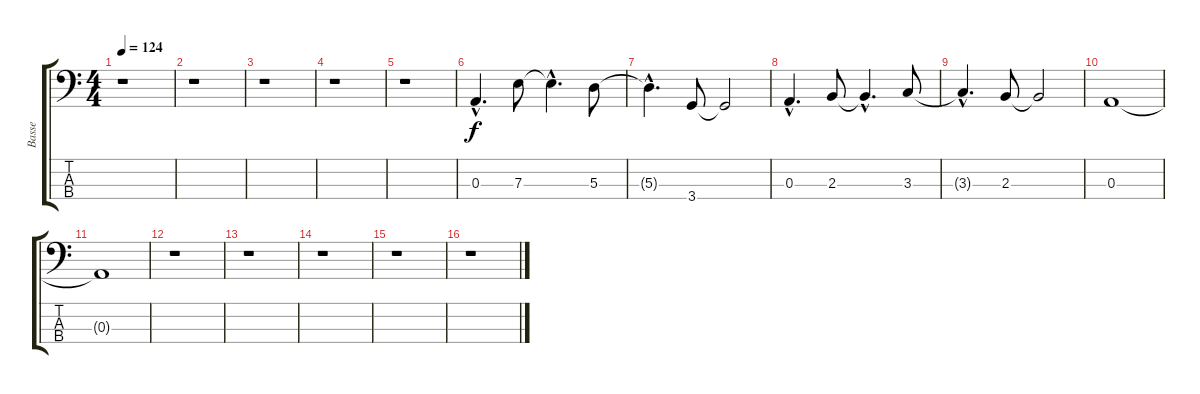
\track ("Basse" "Basse") {instrument electricbassfinger}
\staff {score tabs}
\tuning (G2 D2 A1 E1) {hide}
\ts (4 4)
\tempo 124
\clef f4
\ks c
r.1{dy f} |
r.1 |
r.1 |
r.1 |
r.1 |
0.3{hac}.4{d} 7.3.8 7.3{hac t}.4{d} 5.3.8 |
5.3{hac t}.4{d} 3.4.8 3.4{t}.2 |
0.3{hac}.4{d} 2.3.8 2.3{hac t}.4{d} 3.3.8 |
3.3{hac t}.4{d} 2.3.8 2.3{t}.2 |
0.3.1 |
0.3{t}.1 |
r.1 |
r.1 |
r.1 |
r.1 |
r.1
